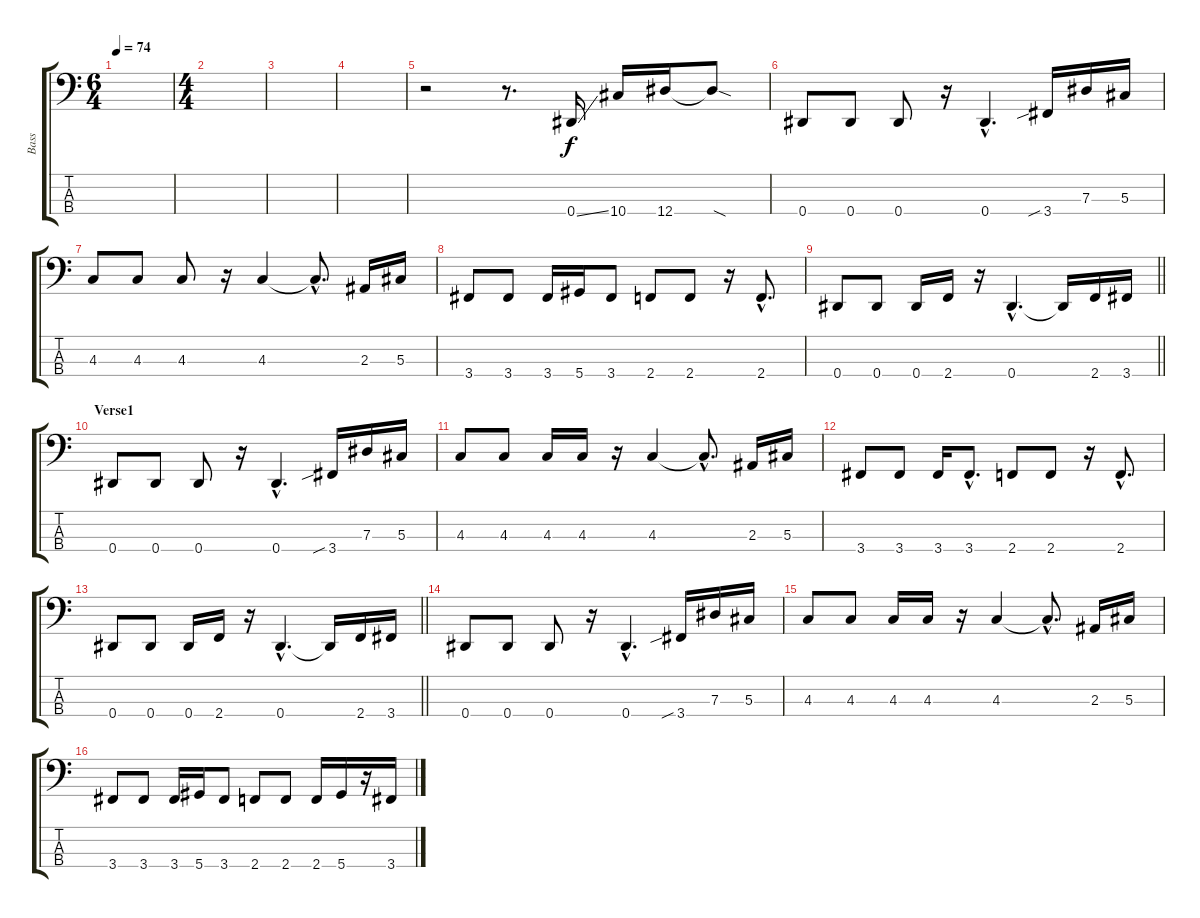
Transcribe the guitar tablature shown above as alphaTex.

\track ("Bass" "Bass") {instrument electricbassfinger}
\staff {score tabs}
\tuning (Gb2 Db2 Ab1 Eb1) {hide}
\ts (6 4)
\tempo 74
\clef f4
\ks c
|
\ts (4 4)
|
|
|
r.2 r.8{d} 0.4{ss}.16 10.4.16{dy f} 12.4.16 12.4{sod t}.8 |
0.4.8 0.4.8 0.4.8 r.16 0.4{hac}.4{d} 3.4{sib}.16 7.3.16 5.3.16 |
4.3.8 4.3.8 4.3.8 r.16 4.3.4 4.3{hac t}.8{d} 2.3.16 5.3.16 |
3.4.8 3.4.8 3.4.16 5.4.16 3.4.8 2.4.8 2.4.8 r.16 2.4{hac}.8{d} |
\barLineRight lightlight
0.4.8 0.4.8 0.4.16 2.4.16 r.16 0.4{hac}.4{d} 0.4{t}.16 2.4.16 3.4.16 |
\section ("" "Verse1")
0.4.8 0.4.8 0.4.8 r.16 0.4{hac}.4{d} 3.4{sib}.16 7.3.16 5.3.16 |
4.3.8 4.3.8 4.3.16 4.3.16 r.16 4.3.4 4.3{hac t}.8{d} 2.3.16 5.3.16 |
3.4.8 3.4.8 3.4.16 3.4{hac}.8{d} 2.4.8 2.4.8 r.16 2.4{hac}.8{d} |
\barLineRight lightlight
0.4.8 0.4.8 0.4.16 2.4.16 r.16 0.4{hac}.4{d} 0.4{t}.16 2.4.16 3.4.16 |
0.4.8 0.4.8 0.4.8 r.16 0.4{hac}.4{d} 3.4{sib}.16 7.3.16 5.3.16 |
4.3.8 4.3.8 4.3.16 4.3.16 r.16 4.3.4 4.3{hac t}.8{d} 2.3.16 5.3.16 |
3.4.8 3.4.8 3.4.16 5.4.16 3.4.8 2.4.8 2.4.8 2.4.16 5.4.16 r.16 3.4.16
